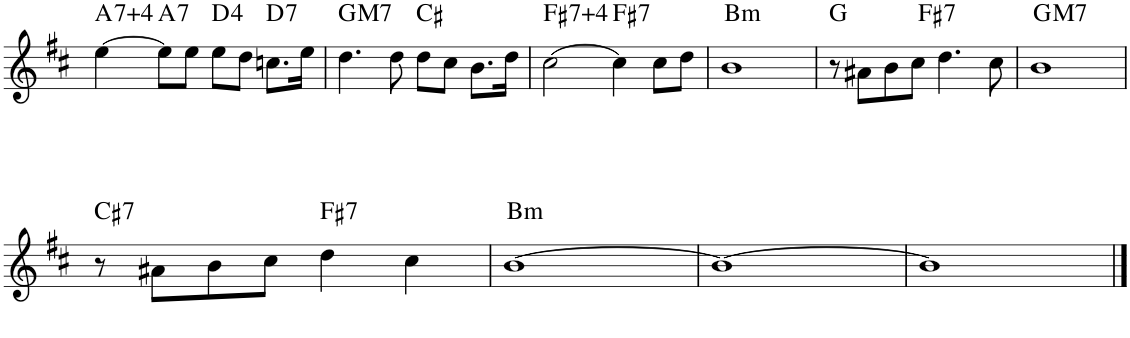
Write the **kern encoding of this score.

**kern	**harte
*part1	*part1
*staff1	*
*I"Piano	*
*I'Pno.	*
!!LO:PB:g=z
*clefG2	*
*k[f#c#]	*
*M4/4	*
=36	=36
!	!LO:H:kt=7
[4ee\	A:7(#4)
!	!LO:H:kt=7
8ee\L]	A:7
8ee\J	.
8ee\L	D:maj(4)
8dd\J	.
!	!LO:H:kt=7
8.ccn\L	D:7
16ee\Jk	.
=37	=37
!	!LO:H:kt=M7
4.dd\	G:maj7
8dd\	.
8dd\L	C#:maj
8cc#\J	.
8.b\L	.
16dd\Jk	.
=38	=38
!	!LO:H:kt=7
[2cc#\	F#:7(#4)
!	!LO:H:kt=7
4cc#\]	F#:7
8cc#\L	.
8dd\J	.
=39	=39
!	!LO:H:kt=m
1b	B:min
=40	=40
8r	G:maj
8a#X\L	.
8b\	.
8cc#\J	.
!	!LO:H:kt=7
4.dd\	F#:7
8cc#\	.
=41	=41
!	!LO:H:kt=M7
1b	G:maj7
!!LO:LB:g=z
=42	=42
!	!LO:H:kt=7
8r	C#:7
8a#X\L	.
8b\	.
8cc#\J	.
!	!LO:H:kt=7
4dd\	F#:7
4cc#\	.
=43	=43
!	!LO:H:kt=m
[1b	B:min
=44	=44
1b_	.
=45	=45
1b]	.
==	==
*-	*-
